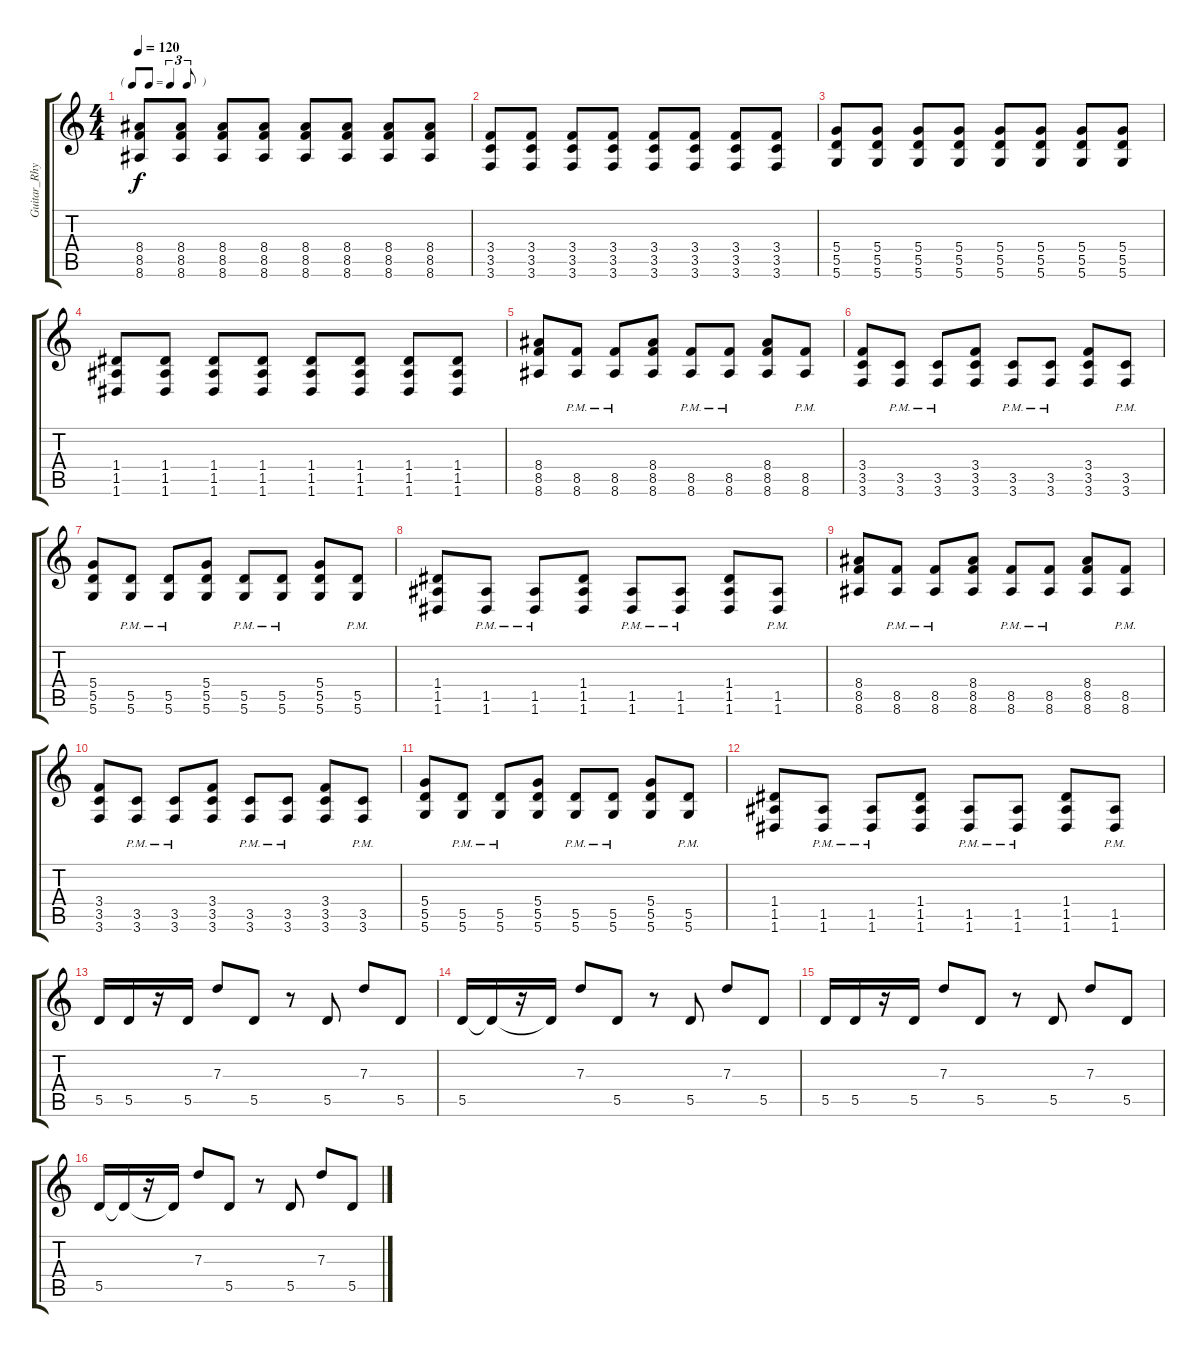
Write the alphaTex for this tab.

\track ("Guitar_Rhythm" "Guitar_Rhy") {instrument distortionguitar}
\staff {score tabs}
\tuning (E4 B3 G3 D3 A2 D2) {hide}
\ts (4 4)
\tf triplet8th
\tempo 120
\clef g2
\ks c
(8.4 8.5 8.6).8{dy f} (8.4 8.5 8.6).8 (8.4 8.5 8.6).8 (8.4 8.5 8.6).8 (8.4 8.5 8.6).8 (8.4 8.5 8.6).8 (8.4 8.5 8.6).8 (8.4 8.5 8.6).8 |
(3.4 3.5 3.6).8 (3.4 3.5 3.6).8 (3.4 3.5 3.6).8 (3.4 3.5 3.6).8 (3.4 3.5 3.6).8 (3.4 3.5 3.6).8 (3.4 3.5 3.6).8 (3.4 3.5 3.6).8 |
(5.4 5.5 5.6).8 (5.4 5.5 5.6).8 (5.4 5.5 5.6).8 (5.4 5.5 5.6).8 (5.4 5.5 5.6).8 (5.4 5.5 5.6).8 (5.4 5.5 5.6).8 (5.4 5.5 5.6).8 |
(1.4 1.5 1.6).8 (1.4 1.5 1.6).8 (1.4 1.5 1.6).8 (1.4 1.5 1.6).8 (1.4 1.5 1.6).8 (1.4 1.5 1.6).8 (1.4 1.5 1.6).8 (1.4 1.5 1.6).8 |
(8.4 8.5 8.6).8 (8.5{pm} 8.6{pm}).8 (8.5{pm} 8.6{pm}).8 (8.4 8.5 8.6).8 (8.5{pm} 8.6{pm}).8 (8.5{pm} 8.6{pm}).8 (8.4 8.5 8.6).8 (8.5{pm} 8.6{pm}).8 |
(3.4 3.5 3.6).8 (3.5{pm} 3.6{pm}).8 (3.5{pm} 3.6{pm}).8 (3.4 3.5 3.6).8 (3.5{pm} 3.6{pm}).8 (3.5{pm} 3.6{pm}).8 (3.4 3.5 3.6).8 (3.5{pm} 3.6{pm}).8 |
(5.4 5.5 5.6).8 (5.5{pm} 5.6{pm}).8 (5.5{pm} 5.6{pm}).8 (5.4 5.5 5.6).8 (5.5{pm} 5.6{pm}).8 (5.5{pm} 5.6{pm}).8 (5.4 5.5 5.6).8 (5.5{pm} 5.6{pm}).8 |
(1.4 1.5 1.6).8 (1.5{pm} 1.6{pm}).8 (1.5{pm} 1.6{pm}).8 (1.4 1.5 1.6).8 (1.5{pm} 1.6{pm}).8 (1.5{pm} 1.6{pm}).8 (1.4 1.5 1.6).8 (1.5{pm} 1.6{pm}).8 |
(8.4 8.5 8.6).8 (8.5{pm} 8.6{pm}).8 (8.5{pm} 8.6{pm}).8 (8.4 8.5 8.6).8 (8.5{pm} 8.6{pm}).8 (8.5{pm} 8.6{pm}).8 (8.4 8.5 8.6).8 (8.5{pm} 8.6{pm}).8 |
(3.4 3.5 3.6).8 (3.5{pm} 3.6{pm}).8 (3.5{pm} 3.6{pm}).8 (3.4 3.5 3.6).8 (3.5{pm} 3.6{pm}).8 (3.5{pm} 3.6{pm}).8 (3.4 3.5 3.6).8 (3.5{pm} 3.6{pm}).8 |
(5.4 5.5 5.6).8 (5.5{pm} 5.6{pm}).8 (5.5{pm} 5.6{pm}).8 (5.4 5.5 5.6).8 (5.5{pm} 5.6{pm}).8 (5.5{pm} 5.6{pm}).8 (5.4 5.5 5.6).8 (5.5{pm} 5.6{pm}).8 |
(1.4 1.5 1.6).8 (1.5{pm} 1.6{pm}).8 (1.5{pm} 1.6{pm}).8 (1.4 1.5 1.6).8 (1.5{pm} 1.6{pm}).8 (1.5{pm} 1.6{pm}).8 (1.4 1.5 1.6).8 (1.5{pm} 1.6{pm}).8 |
5.5.16 5.5.16 r.16 5.5.16 7.3.8 5.5.8 r.8 5.5.8 7.3.8 5.5.8 |
5.5.16 5.5{t}.16 r.16 5.5{t}.16 7.3.8 5.5.8 r.8 5.5.8 7.3.8 5.5.8 |
5.5.16 5.5.16 r.16 5.5.16 7.3.8 5.5.8 r.8 5.5.8 7.3.8 5.5.8 |
5.5.16 5.5{t}.16 r.16 5.5{t}.16 7.3.8 5.5.8 r.8 5.5.8 7.3.8 5.5.8
